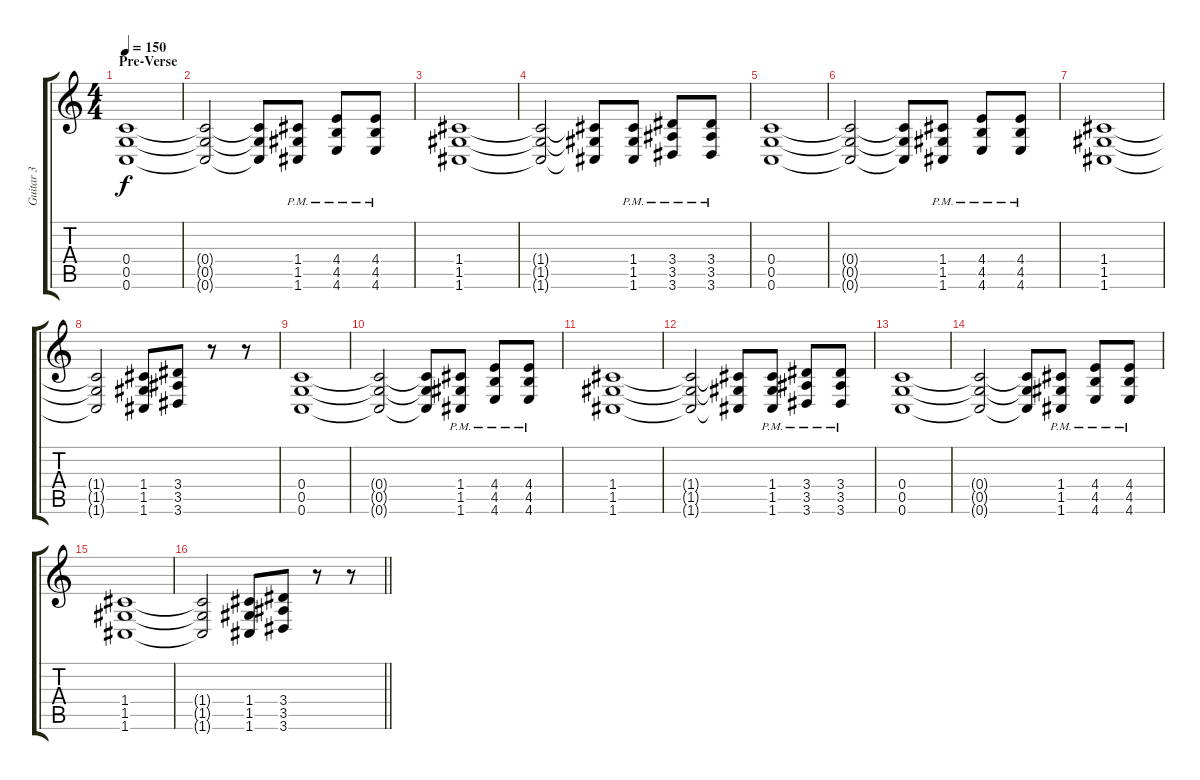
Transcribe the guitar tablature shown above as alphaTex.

\track ("Guitar 3" "Guitar 3") {instrument distortionguitar}
\staff {score tabs}
\tuning (D4 A3 F3 C3 G2 C2) {hide}
\ts (4 4)
\section ("" "Pre-Verse")
\tempo 150
\clef g2
\ks c
(0.4 0.5 0.6).1{dy f} |
(0.4{t} 0.5{t} 0.6{t}).2 (0.4{t} 0.5{t} 0.6{t}).8 (1.4{pm} 1.5{pm} 1.6{pm}).8 (4.4{pm} 4.5{pm} 4.6{pm}).8 (4.4{pm} 4.5{pm} 4.6{pm}).8 |
(1.4 1.5 1.6).1 |
(1.4{t} 1.5{t} 1.6{t}).2 (1.4{t} 1.5{t} 1.6{t}).8 (1.4{pm} 1.5{pm} 1.6{pm}).8 (3.4{pm} 3.5{pm} 3.6{pm}).8 (3.4{pm} 3.5{pm} 3.6{pm}).8 |
(0.4 0.5 0.6).1 |
(0.4{t} 0.5{t} 0.6{t}).2 (0.4{t} 0.5{t} 0.6{t}).8 (1.4{pm} 1.5{pm} 1.6{pm}).8 (4.4{pm} 4.5{pm} 4.6{pm}).8 (4.4{pm} 4.5{pm} 4.6{pm}).8 |
(1.4 1.5 1.6).1 |
(1.4{t} 1.5{t} 1.6{t}).2 (1.4 1.5 1.6).8 (3.4 3.5 3.6).8 r.8 r.8 |
(0.4 0.5 0.6).1 |
(0.4{t} 0.5{t} 0.6{t}).2 (0.4{t} 0.5{t} 0.6{t}).8 (1.4{pm} 1.5{pm} 1.6{pm}).8 (4.4{pm} 4.5{pm} 4.6{pm}).8 (4.4{pm} 4.5{pm} 4.6{pm}).8 |
(1.4 1.5 1.6).1 |
(1.4{t} 1.5{t} 1.6{t}).2 (1.4{t} 1.5{t} 1.6{t}).8 (1.4{pm} 1.5{pm} 1.6{pm}).8 (3.4{pm} 3.5{pm} 3.6{pm}).8 (3.4{pm} 3.5{pm} 3.6{pm}).8 |
(0.4 0.5 0.6).1 |
(0.4{t} 0.5{t} 0.6{t}).2 (0.4{t} 0.5{t} 0.6{t}).8 (1.4{pm} 1.5{pm} 1.6{pm}).8 (4.4{pm} 4.5{pm} 4.6{pm}).8 (4.4{pm} 4.5{pm} 4.6{pm}).8 |
(1.4 1.5 1.6).1 |
\barLineRight lightlight
(1.4{t} 1.5{t} 1.6{t}).2 (1.4 1.5 1.6).8 (3.4 3.5 3.6).8 r.8 r.8
